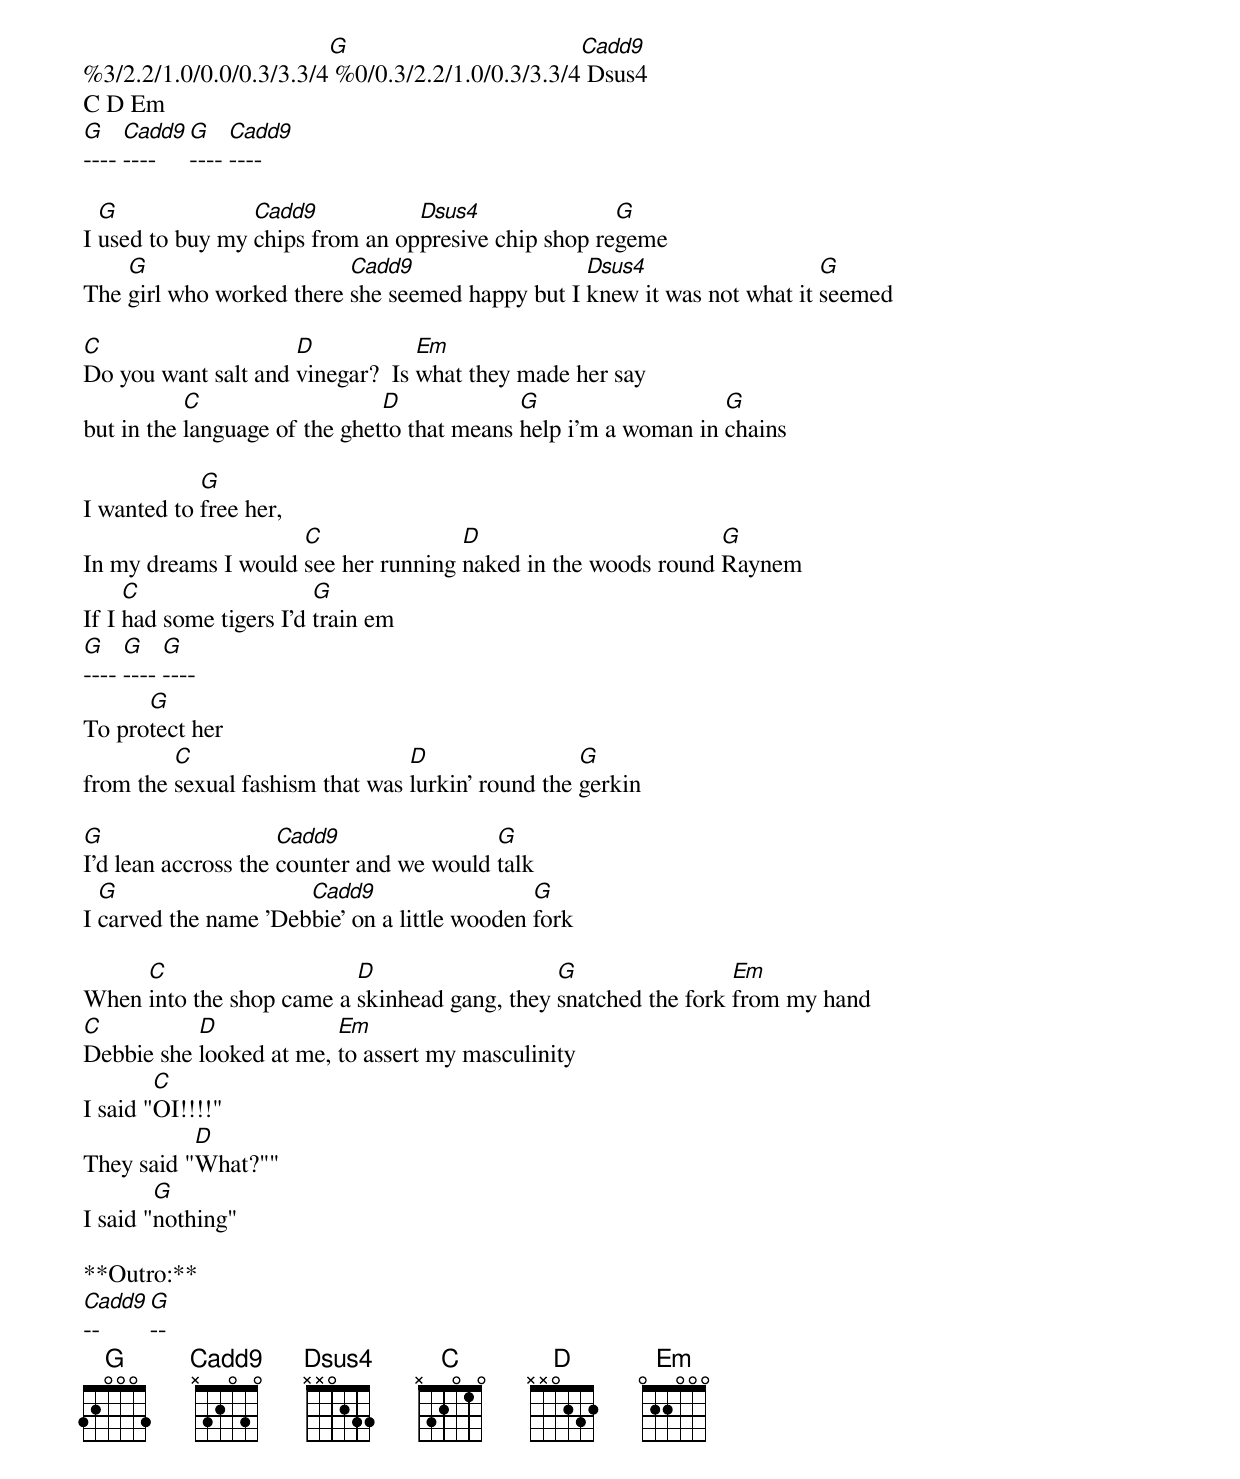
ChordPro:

%3/2.2/1.0/0.0/0.3/3.3/4[G] %0/0.3/2.2/1.0/0.3/3.3/4[Cadd9] Dsus4
C D Em
[G]---- [Cadd9]---- [G]---- [Cadd9]----

I [G]used to buy my [Cadd9]chips from an op[Dsus4]presive chip shop re[G]geme
The [G]girl who worked there [Cadd9]she seemed happy but I [Dsus4]knew it was not what it [G]seemed

[C]Do you want salt and [D]vinegar?  Is [Em]what they made her say
but in the [C]language of the ghet[D]to that means [G]help i'm a woman in [G]chains

I wanted to [G]free her,
In my dreams I would [C]see her running [D]naked in the woods round [G]Raynem
If I [C]had some tigers I'd [G]train em
[G]---- [G]---- [G]----
To pro[G]tect her
from the [C]sexual fashism that was [D]lurkin' round the [G]gerkin

[G]I'd lean accross the [Cadd9]counter and we would [G]talk
I [G]carved the name 'Deb[Cadd9]bie' on a little wooden [G]fork

When [C]into the shop came a [D]skinhead gang, they [G]snatched the fork [Em]from my hand
[C]Debbie she [D]looked at me, [Em]to assert my masculinity
I said "[C]OI!!!!"
They said "[D]What?""
I said "[G]nothing"

**Outro:**
[Cadd9]-- [G]--
